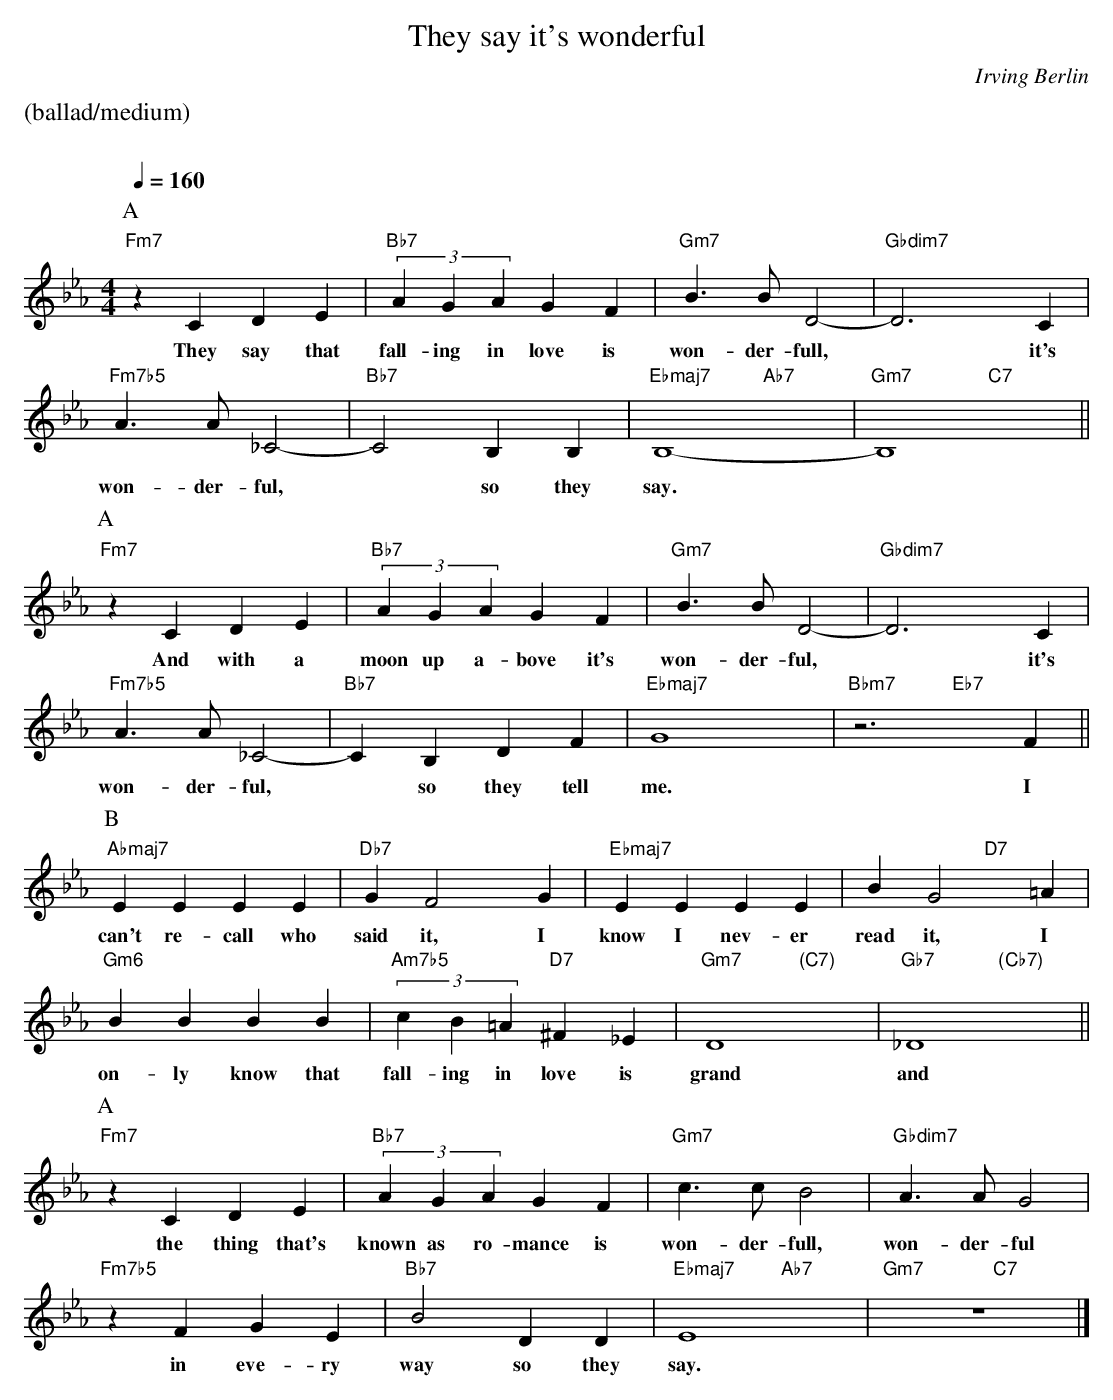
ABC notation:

X:1
T:They say it's wonderful
M:4/4
L:1/4
C:Irving Berlin
Q:1/4=160
%%staves (chords melody)
K:Eb
%%text (ballad/medium)
%%vskip 20
P:A
V:chords
"Fm7"x2 x2 | "Bb7"x2 x2 | "Gm7"x2 x2 | "Gbdim7"x2 x2 |
"Fm7b5"x2 x2 | "Bb7"x2 x2 | "Ebmaj7"x2 "Ab7"x2 | "Gm7"x2 "C7"x2 ||
V:melody
zCDE | (3AGA GF | B>BD2- | D3C |
w:They say that fall-ing in love is won-der-full,* it's
A>A_C2- | C2B,B, | B,4- | B,4 ||
w:won-der-ful,* so they say.*
P:A
V:chords
"Fm7"x2 x2 | "Bb7"x2 x2 | "Gm7"x2 x2 | "Gbdim7"x2 x2 |
"Fm7b5"x2 x2 | "Bb7"x2 x2 | "Ebmaj7"x2 x2 | "Bbm7"x2 "Eb7"x2 ||
V:melody
zCDE | (3AGA GF | B>BD2- | D3C |
w:And with a moon up a-bove it's won-der-ful,* it's
A>A_C2- | CB,DF | G4 | z3F ||
w:won-der-ful,* so they tell me. I
P:B
V:chords
"Abmaj7"x2 x2 | "Db7"x2 x2 | "Ebmaj7"x2 x2 | x2 "D7"x2 |
"Gm6"x2 x2 | "Am7b5"x2 "D7"x2 | "Gm7"x2 "(C7)"x2 | "Gb7"x2 "(Cb7)"x2 ||
V:melody
EEEE | GF2G | EEEE | BG2=A |
w:can't re-call who said it, I know I nev-er read it, I
BBBB | (3cB=A ^F_E | D4 | _D4 ||
w:on-ly know that fall-ing in love is grand and
P:A
V:chords
"Fm7"x2 x2 | "Bb7"x2 x2 | "Gm7"x2 x2 | "Gbdim7"x2 x2 |
"Fm7b5"x2 x2 | "Bb7"x2 x2 | "Ebmaj7"x2 "Ab7"x2 | "Gm7"x2 "C7"x2 |]
V:melody
zCDE | (3AGA GF | c>cB2 | A>AG2 |
w:the thing that's known as ro-mance is won-der-full, won-der-ful
zFGE | B2DD | E4 | z4 |]
w:in eve-ry way so they say.
